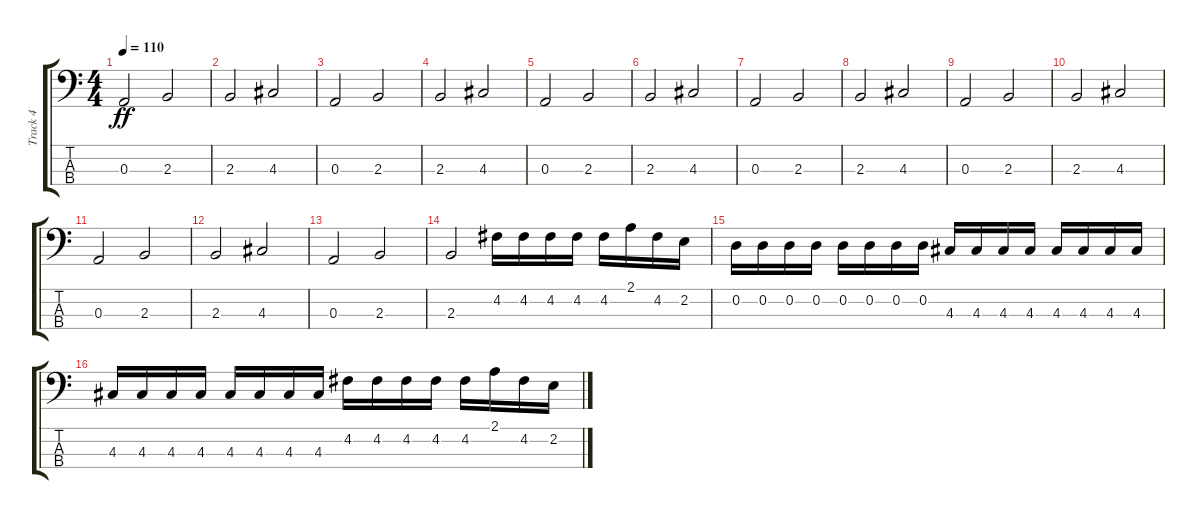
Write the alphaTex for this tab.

\track ("Track 4" "Track 4") {instrument electricbassfinger}
\staff {score tabs}
\tuning (G2 D2 A1 E1) {hide}
\ts (4 4)
\tempo 110
\clef f4
\ks c
0.3.2{dy ff} 2.3.2 |
2.3.2 4.3.2 |
0.3.2 2.3.2 |
2.3.2 4.3.2 |
0.3.2 2.3.2 |
2.3.2 4.3.2 |
0.3.2 2.3.2 |
2.3.2 4.3.2 |
0.3.2 2.3.2 |
2.3.2 4.3.2 |
0.3.2 2.3.2 |
2.3.2 4.3.2 |
0.3.2 2.3.2 |
2.3.2 4.2.16 4.2.16 4.2.16 4.2.16 4.2.16 2.1.16 4.2.16 2.2.16 |
0.2.16 0.2.16 0.2.16 0.2.16 0.2.16 0.2.16 0.2.16 0.2.16 4.3.16 4.3.16 4.3.16 4.3.16 4.3.16 4.3.16 4.3.16 4.3.16 |
4.3.16 4.3.16 4.3.16 4.3.16 4.3.16 4.3.16 4.3.16 4.3.16 4.2.16 4.2.16 4.2.16 4.2.16 4.2.16 2.1.16 4.2.16 2.2.16
